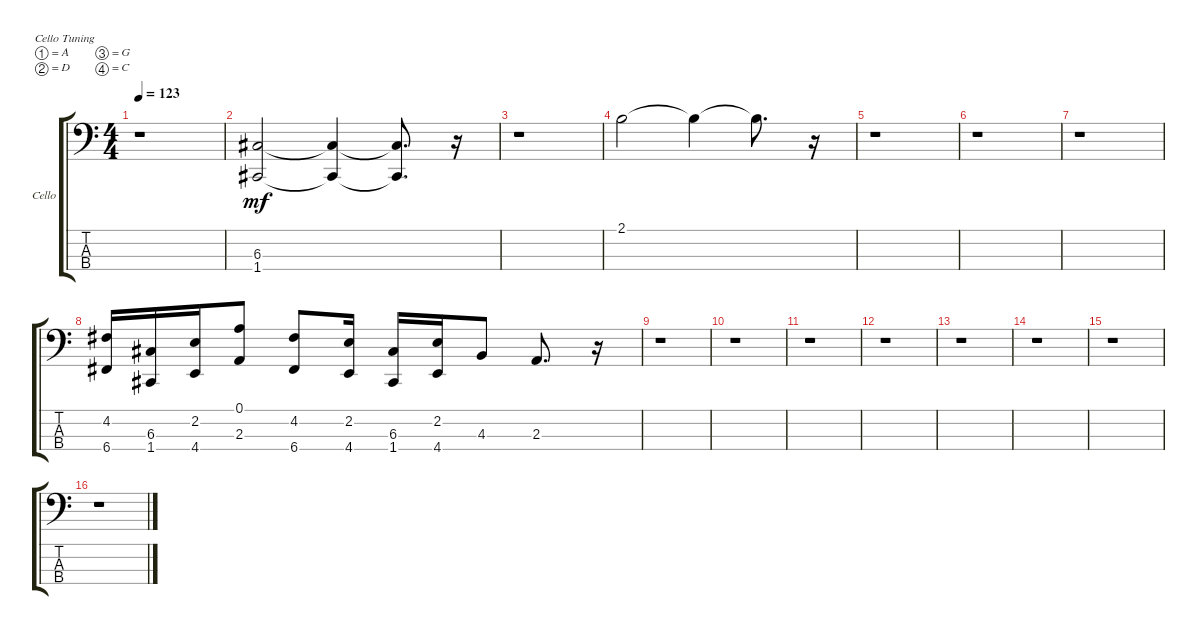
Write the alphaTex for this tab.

\bracketExtendMode groupsimilarinstruments
\firstSystemTrackNameOrientation horizontal
\otherSystemsTrackNameOrientation horizontal
\track ("String 2" "Cello") {instrument cello}
\staff {score tabs}
\tuning (A3 D3 G2 C2)
\ts (4 4)
\tempo 123
\clef f4
\ks c
r.1{dy mf instrument cello} |
(6.3 1.4).2 (6.3{t} 1.4{t}).4 (6.3{t} 1.4{t}).8{d} r.16 |
r.1 |
2.1.2 2.1{t}.4 2.1{t}.8{d} r.16 |
r.1 |
r.1 |
r.1 |
(4.2 6.4).16 (6.3 1.4).16 (4.4 2.2).16 (2.3 0.1).8 (4.2 6.4).8 (2.2 4.4).16 (1.4 6.3).16 (4.4 2.2).16 4.3.8 2.3.8{d} r.16 |
r.1 |
r.1 |
r.1 |
r.1 |
r.1 |
r.1 |
r.1 |
r.1
